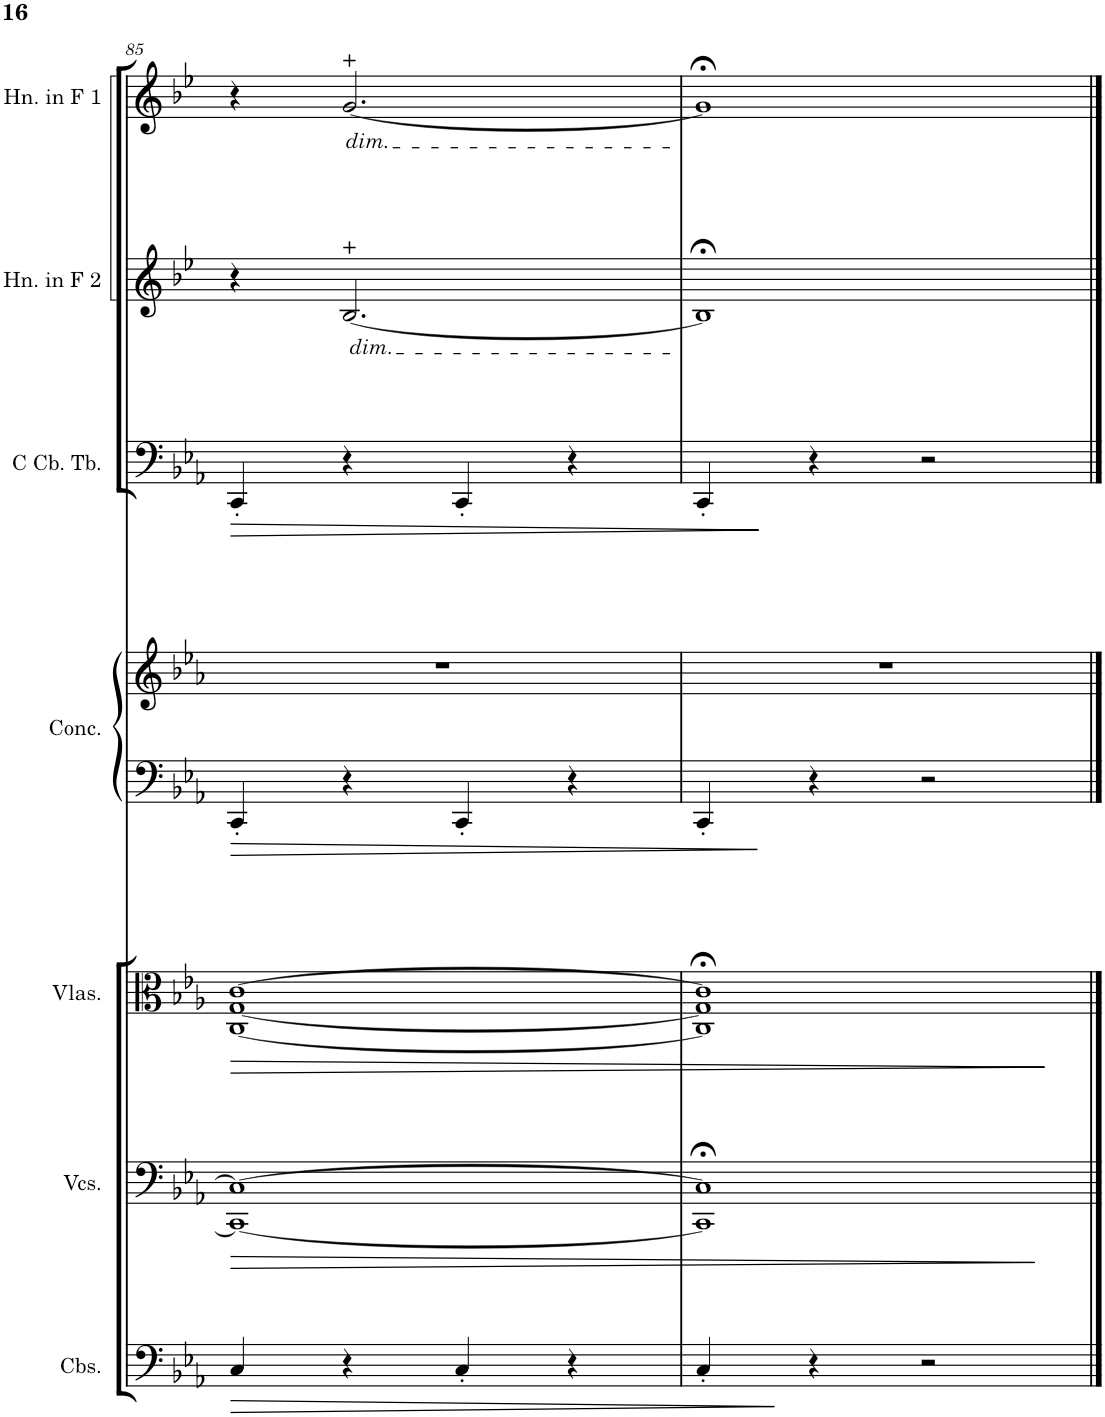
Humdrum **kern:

**kern	**dynam	**kern	**dynam	**kern	**dynam	**kern	**kern	**kern	**dynam	**kern	**kern
*part7	*part7	*part6	*part6	*part5	*part5	*part4	*part4	*part3	*part3	*part2	*part1
*staff8	*staff8	*staff7	*staff7	*staff6	*staff6	*staff5	*staff4	*staff3	*staff3	*staff2	*staff1
*I"Contrabasses	*	*I"Violoncellos	*	*I"Violas	*	*I"Concertina	*	*I"C Contrabass Tuba	*	*I"Horn in F 2	*I"Horn in F 1
*I'Cbs.	*	*I'Vcs.	*	*I'Vlas.	*	*I'Conc.	*	*I'C Cb. Tb.	*	*I'Hn. in F 2	*I'Hn. in F 1
!!LO:PB:g=z
*clefF4	*	*clefF4	*	*clefC3	*	*clefF4	*clefG2	*clefF4	*	*clefG2	*clefG2
*Trd7c12	*	*	*	*	*	*	*	*	*	*Trd4c7	*Trd4c7
*k[b-e-a-]	*	*k[b-e-a-]	*	*k[b-e-a-]	*	*k[b-e-a-]	*k[b-e-a-]	*k[b-e-a-]	*	*k[b-e-]	*k[b-e-]
*M4/4	*	*M4/4	*	*M4/4	*	*M4/4	*M4/4	*M4/4	*	*M4/4	*M4/4
=85	=85	=85	=85	=85	=85	=85	=85	=85	=85	=85	=85
!	!LO:HP:b	!	!LO:HP:b	!	!LO:HP:b	!	!	!	!LO:HP:b	!	!
4C/	>	1CC_ 1C_	>	[1C [1G [1c	>	4CC'/	1r	4CC'/	>	4r	4r
!	!	!	!	!	!	!	!	!	!	!	!LO:TX:b:i:t=dim.
!	!	!	!	!	!	!	!	!	!	!LO:TX:b:i:t=dim.	!
4r	.	.	.	.	.	4r	.	4r	.	[2.B-/	[2.g/
4C'/	.	.	.	.	.	4CC'/	.	4CC'/	.	.	.
4r	.	.	.	.	.	4r	.	4r	.	.	.
=86	=86	=86	=86	=86	=86	=86	=86	=86	=86	=86	=86
4C'/	.	1CC];< 1C];<	.	1C];< 1G];< 1c];<	.	4CC'/	1r	4CC'/	.	1B-;<]	1g;<]
4r	]	.	.	.	.	4r	.	4r	]	.	.
2r	.	.	.	.	.	2r	.	2r	.	.	.
.	.	.	]	.	]	.	.	.	.	.	.
==	==	==	==	==	==	==	==	==	==	==	==
*-	*-	*-	*-	*-	*-	*-	*-	*-	*-	*-	*-
